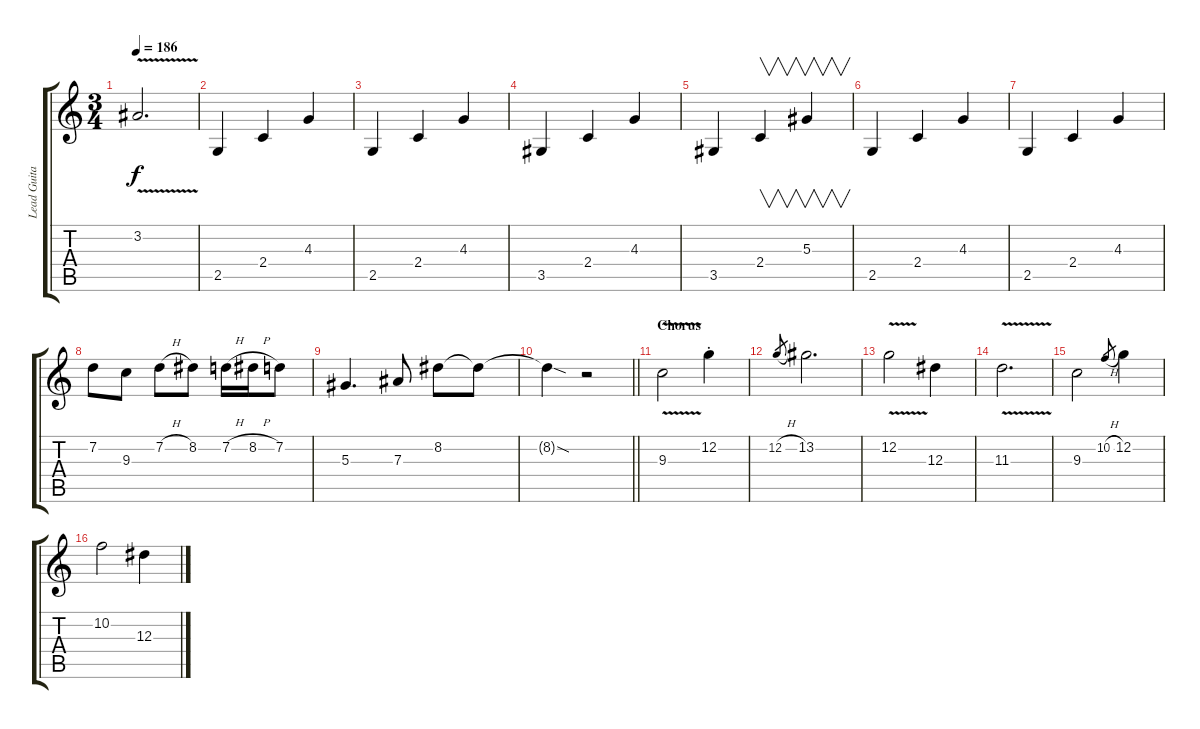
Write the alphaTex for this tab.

\track ("Lead Guitar 1" "Lead Guita") {instrument distortionguitar}
\staff {score tabs}
\tuning (C4 G3 Eb3 Bb2 F2 C2) {hide}
\ts (3 4)
\tempo 186
\clef g2
\ks c
3.2{v}.2{d dy f} |
2.5.4 2.4.4 4.3.4 |
2.5.4 2.4.4 4.3.4 |
3.5.4 2.4.4 4.3.4 |
3.5.4 2.4.4{v} 5.3.4{v} |
2.5.4 2.4.4 4.3.4 |
2.5.4 2.4.4 4.3.4 |
7.2.8 9.3.8 7.2{h}.8 8.2.8 7.2{h}.16 8.2{h}.16 7.2.8 |
5.3.4{d} 7.3.8 8.2.8 8.2{t}.8 |
\barLineRight lightlight
8.2{sod t}.4 r.2 |
\section ("" "Chorus")
9.3{v}.2 12.2{st}.4 |
12.2{h}.8{gr} 13.2.2{d} |
12.2{v}.2 12.3.4 |
11.3{v}.2{d} |
9.3.2 10.2{h}.8{gr} 12.2.4 |
10.2.2 12.3.4
